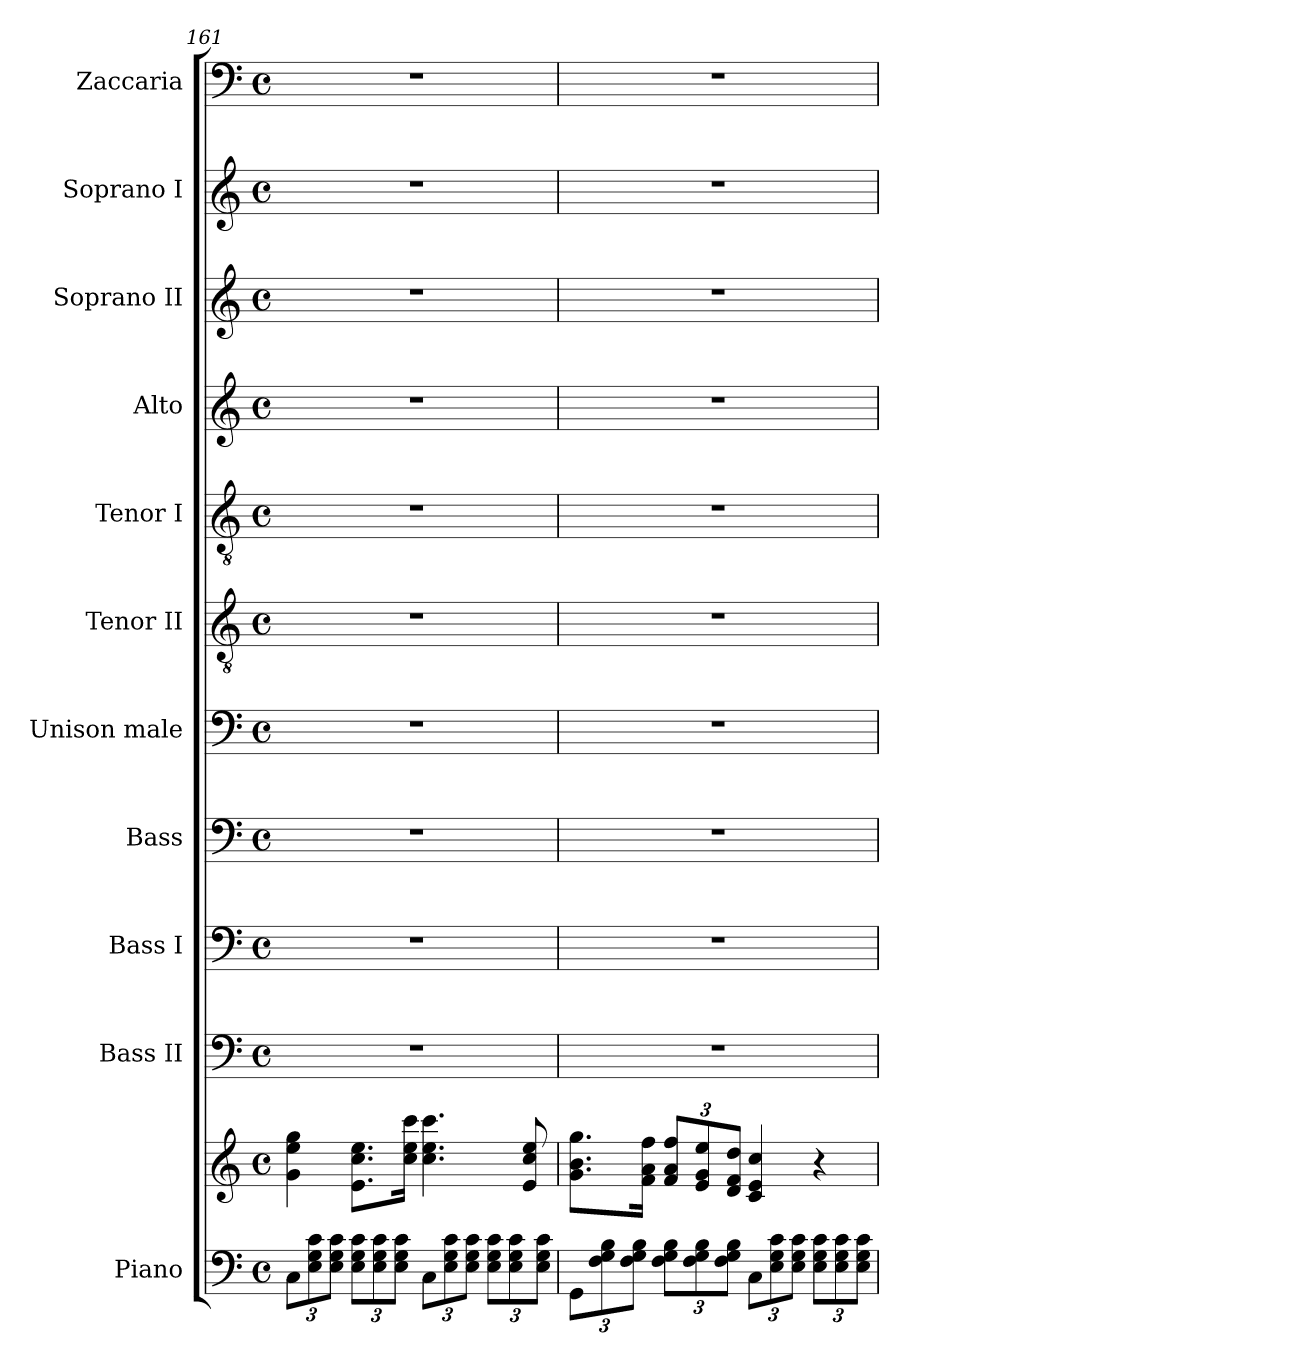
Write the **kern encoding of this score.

**kern	**kern	**kern	**kern	**kern	**kern	**kern	**kern	**kern	**kern	**kern	**kern
*part11	*part11	*part10	*part9	*part8	*part7	*part6	*part5	*part4	*part3	*part2	*part1
*staff12	*staff11	*staff10	*staff9	*staff8	*staff7	*staff6	*staff5	*staff4	*staff3	*staff2	*staff1
*I"Piano	*	*I"Bass II	*I"Bass I	*I"Bass	*I"Unison male	*I"Tenor II	*I"Tenor I	*I"Alto	*I"Soprano II	*I"Soprano I	*I"Zaccaria
*I'Pno.	*	*I'B.II	*I'B.I	*I'B.	*I'Uni.m	*I'T.II	*I'T.I	*I'A.	*I'S.II	*I'S.I	*I'Zac.
*clefF4	*clefG2	*clefF4	*clefF4	*clefF4	*clefF4	*clefGv2	*clefGv2	*clefG2	*clefG2	*clefG2	*clefF4
*k[]	*k[]	*k[]	*k[]	*k[]	*k[]	*k[]	*k[]	*k[]	*k[]	*k[]	*k[]
*M4/4	*M4/4	*M4/4	*M4/4	*M4/4	*M4/4	*M4/4	*M4/4	*M4/4	*M4/4	*M4/4	*M4/4
*met(c)	*met(c)	*met(c)	*met(c)	*met(c)	*met(c)	*met(c)	*met(c)	*met(c)	*met(c)	*met(c)	*met(c)
*Xbrackettup	*	*	*	*	*	*	*	*	*	*	*
=161	=161	=161	=161	=161	=161	=161	=161	=161	=161	=161	=161
12C\L	4g\ 4ee\ 4gg\	1r	1r	1r	1r	1r	1r	1r	1r	1r	1r
12E\ 12G\ 12c\	.	.	.	.	.	.	.	.	.	.	.
12E\ 12G\ 12c\J	.	.	.	.	.	.	.	.	.	.	.
12E\ 12G\ 12c\L	8.e\ 8.cc\ 8.ee\L	.	.	.	.	.	.	.	.	.	.
12E\ 12G\ 12c\	.	.	.	.	.	.	.	.	.	.	.
12E\ 12G\ 12c\J	.	.	.	.	.	.	.	.	.	.	.
.	16cc\ 16ee\ 16ccc\Jk	.	.	.	.	.	.	.	.	.	.
12C\L	4.cc\ 4.ee\ 4.ccc\	.	.	.	.	.	.	.	.	.	.
12E\ 12G\ 12c\	.	.	.	.	.	.	.	.	.	.	.
12E\ 12G\ 12c\J	.	.	.	.	.	.	.	.	.	.	.
12E\ 12G\ 12c\L	.	.	.	.	.	.	.	.	.	.	.
12E\ 12G\ 12c\	.	.	.	.	.	.	.	.	.	.	.
.	8e/ 8cc/ 8ee/	.	.	.	.	.	.	.	.	.	.
12E\ 12G\ 12c\J	.	.	.	.	.	.	.	.	.	.	.
!!LO:PB:g=z
=162	=162	=162	=162	=162	=162	=162	=162	=162	=162	=162	=162
12GG\L	8.g\ 8.b\ 8.gg\L	1r	1r	1r	1r	1r	1r	1r	1r	1r	1r
12F\ 12G\ 12B\	.	.	.	.	.	.	.	.	.	.	.
12F\ 12G\ 12B\J	.	.	.	.	.	.	.	.	.	.	.
.	16f\ 16a\ 16ff\Jk	.	.	.	.	.	.	.	.	.	.
*	*Xbrackettup	*	*	*	*	*	*	*	*	*	*
12F\ 12G\ 12B\L	12f/ 12a/ 12ff/L	.	.	.	.	.	.	.	.	.	.
12F\ 12G\ 12B\	12e/ 12g/ 12ee/	.	.	.	.	.	.	.	.	.	.
12F\ 12G\ 12B\J	12d/ 12f/ 12dd/J	.	.	.	.	.	.	.	.	.	.
12C\L	4c/ 4e/ 4cc/	.	.	.	.	.	.	.	.	.	.
12E\ 12G\ 12c\	.	.	.	.	.	.	.	.	.	.	.
12E\ 12G\ 12c\J	.	.	.	.	.	.	.	.	.	.	.
12E\ 12G\ 12c\L	4r	.	.	.	.	.	.	.	.	.	.
12E\ 12G\ 12c\	.	.	.	.	.	.	.	.	.	.	.
12E\ 12G\ 12c\J	.	.	.	.	.	.	.	.	.	.	.
=	=	=	=	=	=	=	=	=	=	=	=
*-	*-	*-	*-	*-	*-	*-	*-	*-	*-	*-	*-
